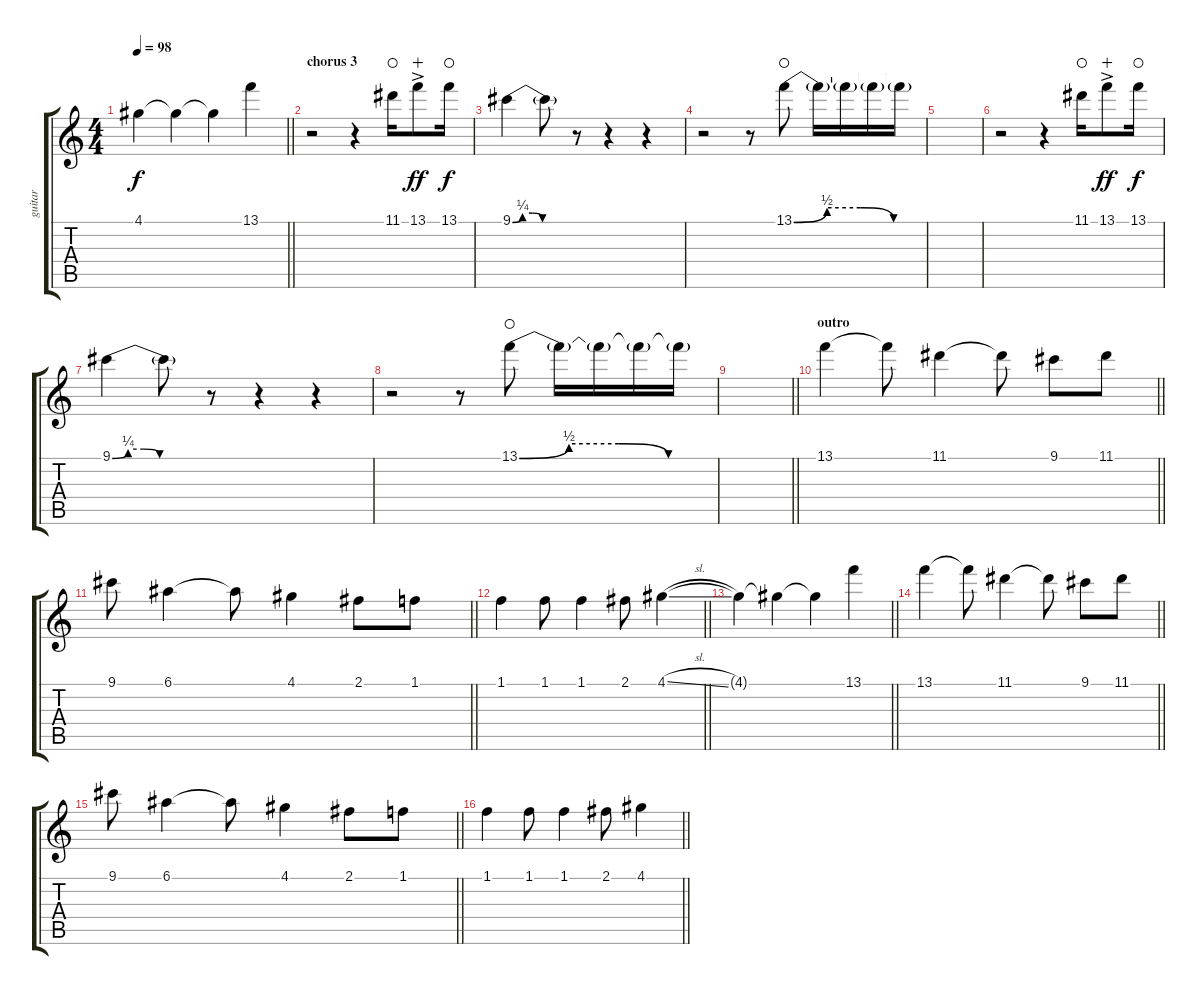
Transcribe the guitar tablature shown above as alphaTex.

\track ("guitar " "guitar ") {instrument electricguitarjazz}
\staff {score tabs}
\tuning (E4 B3 G3 D3 A2 E2) {hide}
\ts (4 4)
\tempo 98
\clef g2
\barLineRight lightlight
\ks c
4.1{t}.4{dy f} 4.1{t}.4 4.1{t}.4 13.1.4 |
\section ("" "chorus 3")
r.2{volume 11} r.4 11.1.16{waho} 13.1{ac}.8{dy ff wahc} 13.1.16{dy f waho} |
9.1{be (custom 0 0 10 1 20 1 30 0 60 0)}.4 9.1{t}.8 r.8 r.4 r.4 |
r.2 r.8 13.1{be (custom 0 0 15 2 30 2 45 0 60 0)}.8{waho} 13.1{t}.16 13.1{t}.16 13.1{t}.16 13.1{t}.16 |
|
r.2 r.4 11.1.16{waho} 13.1{ac}.8{dy ff wahc} 13.1.16{dy f waho} |
9.1{be (custom 0 0 10 1 20 1 30 0 60 0)}.4 9.1{t}.8 r.8 r.4 r.4 |
r.2 r.8 13.1{be (custom 0 0 15 2 30 2 45 0 60 0)}.8{waho} 13.1{t}.16 13.1{t}.16 13.1{t}.16 13.1{t}.16 |
\barLineRight lightlight
|
\section ("" "outro")
\barLineRight lightlight
13.1.4{volume 12} 13.1{t}.8 11.1.4 11.1{t}.8 9.1.8 11.1.8 |
\barLineRight lightlight
9.1.8 6.1.4 6.1{t}.8 4.1.4 2.1.8 1.1.8 |
\barLineRight lightlight
1.1.4 1.1.8 1.1.4 2.1.8 4.1{sl}.4 |
\barLineRight lightlight
4.1{t}.4 4.1{t}.4 4.1{t}.4 13.1.4 |
\barLineRight lightlight
13.1.4 13.1{t}.8 11.1.4 11.1{t}.8 9.1.8 11.1.8 |
\barLineRight lightlight
9.1.8 6.1.4 6.1{t}.8 4.1.4 2.1.8 1.1.8 |
\barLineRight lightlight
1.1.4 1.1.8 1.1.4 2.1.8 4.1{sl}.4
